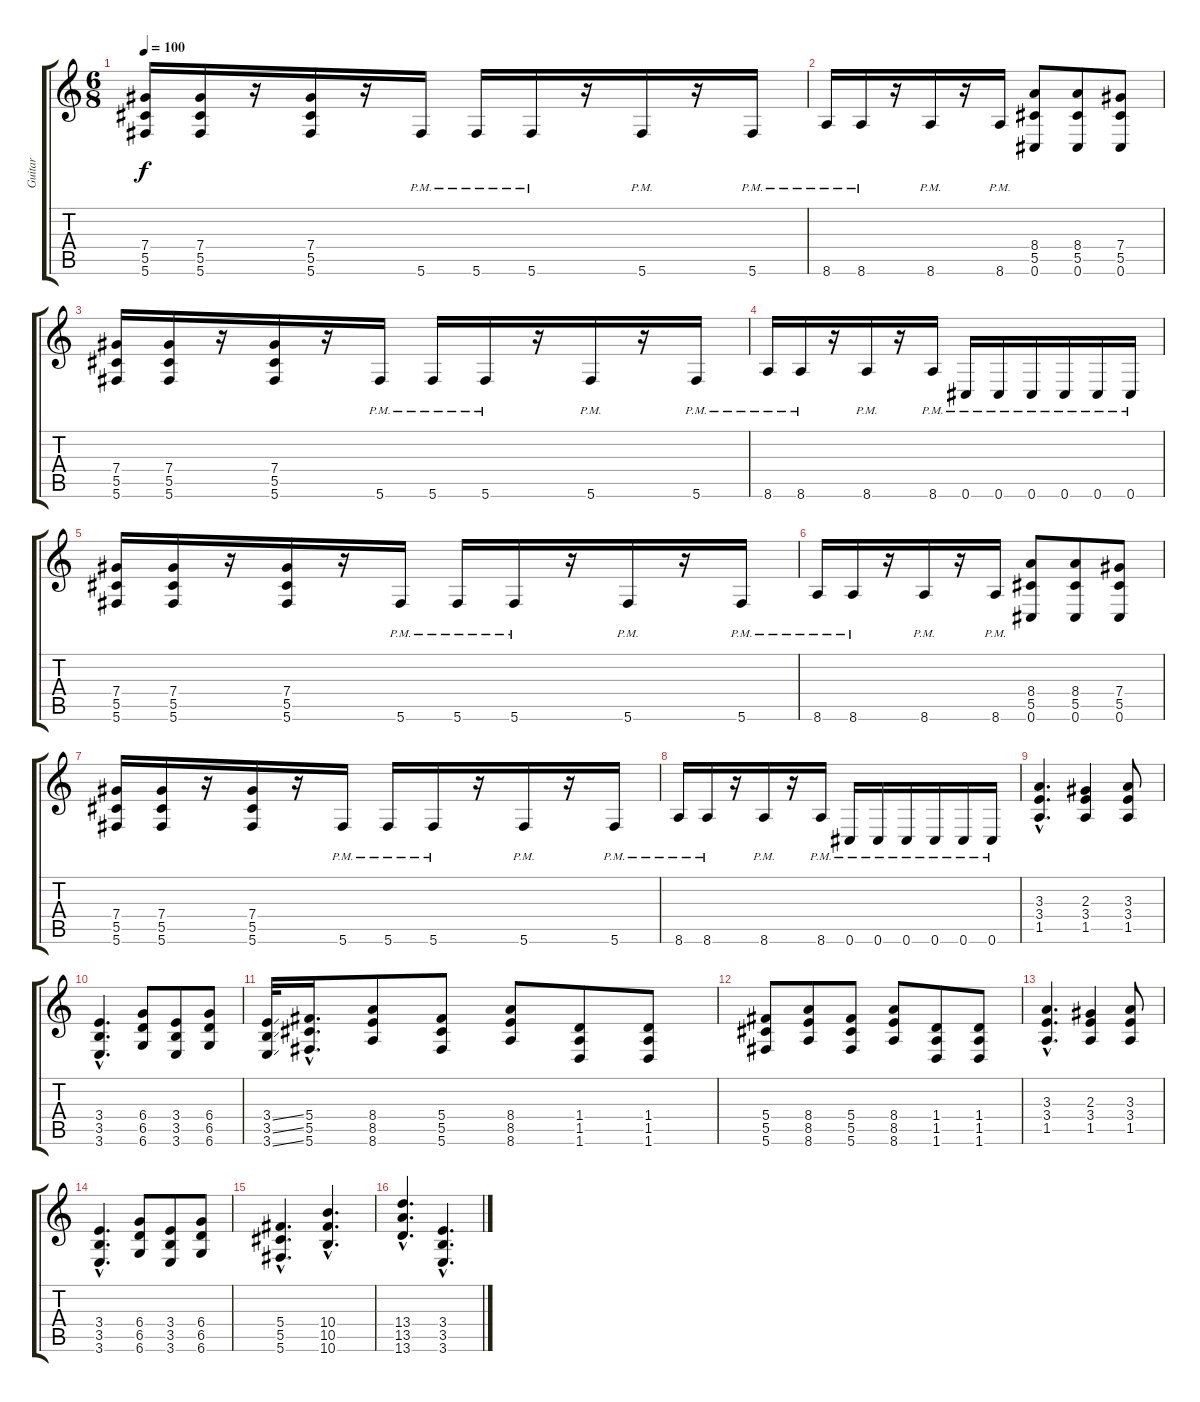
\track ("Guitar" "Guitar") {instrument distortionguitar}
\staff {score tabs}
\tuning (Eb4 Bb3 Gb3 Db3 Ab2 Db2) {hide}
\ts (6 8)
\tempo 100
\clef g2
\ks c
(7.4 5.5 5.6).16{dy f} (7.4 5.5 5.6).16 r.16 (7.4 5.5 5.6).16 r.16 5.6{pm}.16 5.6{pm}.16 5.6{pm}.16 r.16 5.6{pm}.16 r.16 5.6{pm}.16 |
8.6{pm}.16 8.6{pm}.16 r.16 8.6{pm}.16 r.16 8.6{pm}.16 (8.4 5.5 0.6).8 (8.4 5.5 0.6).8 (7.4 5.5 0.6).8 |
(7.4 5.5 5.6).16 (7.4 5.5 5.6).16 r.16 (7.4 5.5 5.6).16 r.16 5.6{pm}.16 5.6{pm}.16 5.6{pm}.16 r.16 5.6{pm}.16 r.16 5.6{pm}.16 |
8.6{pm}.16 8.6{pm}.16 r.16 8.6{pm}.16 r.16 8.6{pm}.16 0.6{pm}.16 0.6{pm}.16 0.6{pm}.16 0.6{pm}.16 0.6{pm}.16 0.6{pm}.16 |
(7.4 5.5 5.6).16 (7.4 5.5 5.6).16 r.16 (7.4 5.5 5.6).16 r.16 5.6{pm}.16 5.6{pm}.16 5.6{pm}.16 r.16 5.6{pm}.16 r.16 5.6{pm}.16 |
8.6{pm}.16 8.6{pm}.16 r.16 8.6{pm}.16 r.16 8.6{pm}.16 (8.4 5.5 0.6).8 (8.4 5.5 0.6).8 (7.4 5.5 0.6).8 |
(7.4 5.5 5.6).16 (7.4 5.5 5.6).16 r.16 (7.4 5.5 5.6).16 r.16 5.6{pm}.16 5.6{pm}.16 5.6{pm}.16 r.16 5.6{pm}.16 r.16 5.6{pm}.16 |
8.6{pm}.16 8.6{pm}.16 r.16 8.6{pm}.16 r.16 8.6{pm}.16 0.6{pm}.16 0.6{pm}.16 0.6{pm}.16 0.6{pm}.16 0.6{pm}.16 0.6{pm}.16 |
(3.3{hac} 3.4{hac} 1.5{hac}).4{d} (2.3 3.4 1.5).4 (3.3 3.4 1.5).8 |
(3.4{hac} 3.5{hac} 3.6{hac}).4{d} (6.4 6.5 6.6).8 (3.4 3.5 3.6).8 (6.4 6.5 6.6).8 |
(3.4{ss} 3.5{ss} 3.6{ss}).32 (5.4{hac} 5.5{hac} 5.6{hac}).16{d} (8.4 8.5 8.6).8 (5.4 5.5 5.6).8 (8.4 8.5 8.6).8 (1.4 1.5 1.6).8 (1.4 1.5 1.6).8 |
(5.4 5.5 5.6).8 (8.4 8.5 8.6).8 (5.4 5.5 5.6).8 (8.4 8.5 8.6).8 (1.4 1.5 1.6).8 (1.4 1.5 1.6).8 |
(3.3{hac} 3.4{hac} 1.5{hac}).4{d} (2.3 3.4 1.5).4 (3.3 3.4 1.5).8 |
(3.4{hac} 3.5{hac} 3.6{hac}).4{d} (6.4 6.5 6.6).8 (3.4 3.5 3.6).8 (6.4 6.5 6.6).8 |
(5.4{hac} 5.5{hac} 5.6{hac}).4{d} (10.4{hac} 10.5{hac} 10.6{hac}).4{d} |
(13.4{hac} 13.5{hac} 13.6{hac}).4{d} (3.4{hac} 3.5{hac} 3.6{hac}).4{d}
